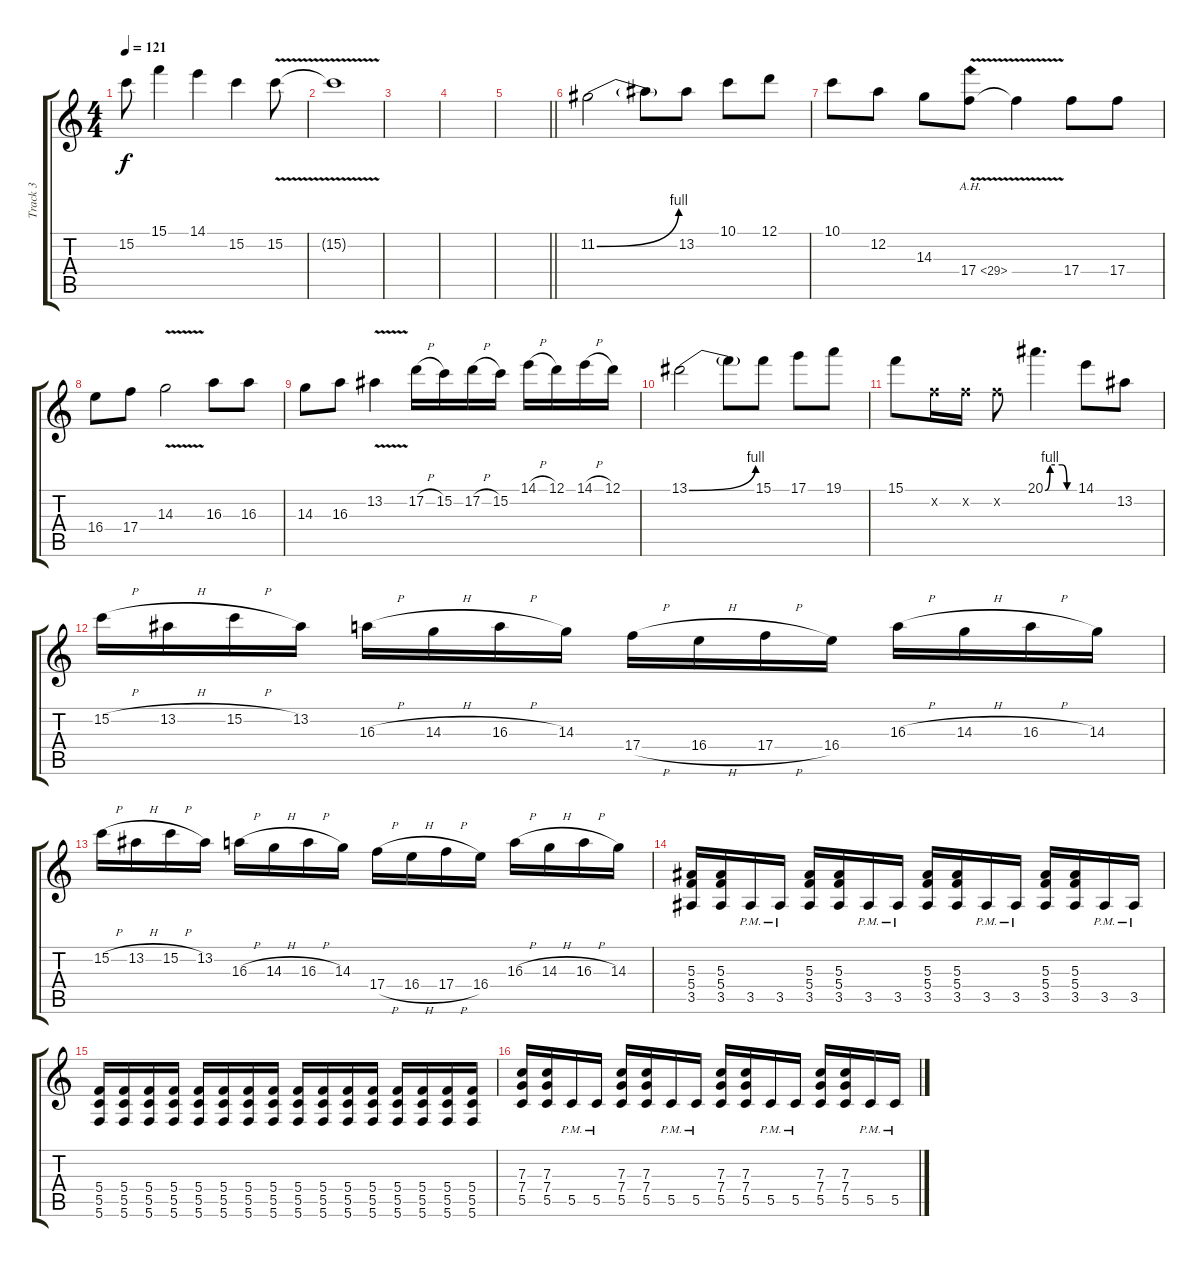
\track ("Track 3" "Track 3") {instrument overdrivenguitar}
\staff {score tabs}
\tuning (D4 A3 F3 C3 G2 C2) {hide}
\ts (4 4)
\tempo 121
\clef g2
\ks c
15.2{t}.8{dy f} 15.1.4 14.1.4 15.2.4 15.2{v}.8 |
15.2{t}.1 |
|
|
\barLineRight lightlight
|
\section ("" "")
11.2{be (bend 0 0 60 4)}.2 11.2{t}.8 13.2.8 10.1.8 12.1.8 |
10.1.8 12.2.8 14.3.8 17.4{ah 12 v}.8 17.4{t}.4 17.4.8 17.4.8 |
16.4.8 17.4.8 14.3{v}.2 16.3.8 16.3.8 |
14.3.8 16.3.8 13.2{v}.4 17.2{h}.16 15.2.16 17.2{h}.16 15.2.16 14.1{h}.16 12.1.16 14.1{h}.16 12.1.16 |
13.1{be (bend 0 0 60 4)}.2 13.1{t}.8 15.1.8 17.1.8 19.1.8 |
15.1.8 8.2{x}.16 8.2{x}.16 8.2{x}.8 20.1{be (custom 0 0 10 4 35 4 45 0 60 0)}.4{d} 14.1.8 13.2.8 |
15.2{h}.16 13.2{h}.16 15.2{h}.16 13.2.16 16.3{h}.16 14.3{h}.16 16.3{h}.16 14.3.16 17.4{h}.16 16.4{h}.16 17.4{h}.16 16.4.16 16.3{h}.16 14.3{h}.16 16.3{h}.16 14.3.16 |
15.2{h}.16 13.2{h}.16 15.2{h}.16 13.2.16 16.3{h}.16 14.3{h}.16 16.3{h}.16 14.3.16 17.4{h}.16 16.4{h}.16 17.4{h}.16 16.4.16 16.3{h}.16 14.3{h}.16 16.3{h}.16 14.3.16 |
(5.3 5.4 3.5).16 (5.3 5.4 3.5).16 3.5{pm}.16 3.5{pm}.16 (5.3 5.4 3.5).16 (5.3 5.4 3.5).16 3.5{pm}.16 3.5{pm}.16 (5.3 5.4 3.5).16 (5.3 5.4 3.5).16 3.5{pm}.16 3.5{pm}.16 (5.3 5.4 3.5).16 (5.3 5.4 3.5).16 3.5{pm}.16 3.5{pm}.16 |
(5.4 5.5 5.6).16 (5.4 5.5 5.6).16 (5.4 5.5 5.6).16 (5.4 5.5 5.6).16 (5.4 5.5 5.6).16 (5.4 5.5 5.6).16 (5.4 5.5 5.6).16 (5.4 5.5 5.6).16 (5.4 5.5 5.6).16 (5.4 5.5 5.6).16 (5.4 5.5 5.6).16 (5.4 5.5 5.6).16 (5.4 5.5 5.6).16 (5.4 5.5 5.6).16 (5.4 5.5 5.6).16 (5.4 5.5 5.6).16 |
(7.3 7.4 5.5).16 (7.3 7.4 5.5).16 5.5{pm}.16 5.5{pm}.16 (7.3 7.4 5.5).16 (7.3 7.4 5.5).16 5.5{pm}.16 5.5{pm}.16 (7.3 7.4 5.5).16 (7.3 7.4 5.5).16 5.5{pm}.16 5.5{pm}.16 (7.3 7.4 5.5).16 (7.3 7.4 5.5).16 5.5{pm}.16 5.5{pm}.16
